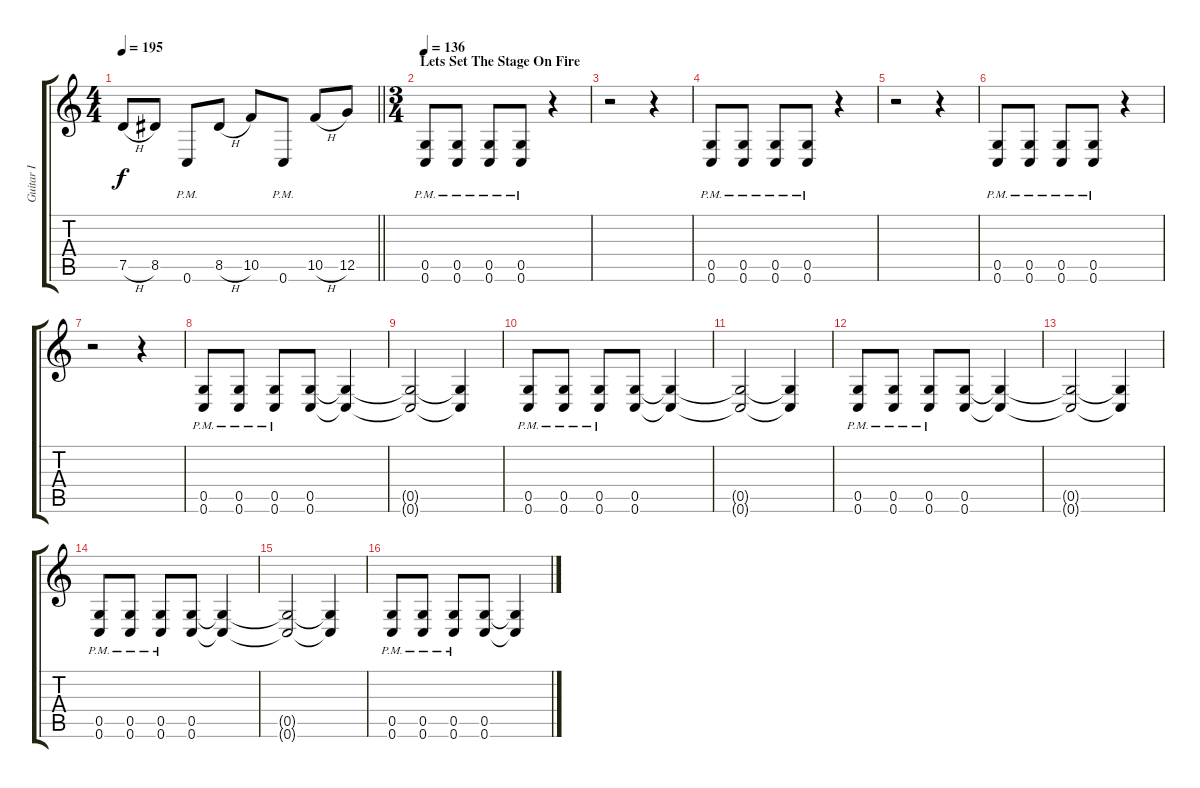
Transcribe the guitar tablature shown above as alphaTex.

\track ("Guitar I" "Guitar I") {instrument distortionguitar}
\staff {score tabs}
\tuning (D4 A3 F3 C3 G2 C2) {hide}
\ts (4 4)
\tempo 195
\clef g2
\barLineRight lightlight
\ks c
7.5{h}.8{dy f} 8.5.8 0.6{pm}.8 8.5{h}.8 10.5.8 0.6{pm}.8 10.5{h}.8 12.5.8 |
\ts (3 4)
\section ("" "Lets Set The Stage On Fire")
\tempo 136
(0.5{pm} 0.6{pm}).8 (0.5{pm} 0.6{pm}).8 (0.5{pm} 0.6{pm}).8 (0.5{pm} 0.6{pm}).8 r.4 |
r.2 r.4 |
(0.5{pm} 0.6{pm}).8 (0.5{pm} 0.6{pm}).8 (0.5{pm} 0.6{pm}).8 (0.5{pm} 0.6{pm}).8 r.4 |
r.2 r.4 |
(0.5{pm} 0.6{pm}).8 (0.5{pm} 0.6{pm}).8 (0.5{pm} 0.6{pm}).8 (0.5{pm} 0.6{pm}).8 r.4 |
r.2 r.4 |
(0.5{pm} 0.6{pm}).8 (0.5{pm} 0.6{pm}).8 (0.5{pm} 0.6{pm}).8 (0.5 0.6).8 (0.5{t} 0.6{t}).4 |
(0.5{t} 0.6{t}).2 (0.5{t} 0.6{t}).4 |
(0.5{pm} 0.6{pm}).8 (0.5{pm} 0.6{pm}).8 (0.5{pm} 0.6{pm}).8 (0.5 0.6).8 (0.5{t} 0.6{t}).4 |
(0.5{t} 0.6{t}).2 (0.5{t} 0.6{t}).4 |
(0.5{pm} 0.6{pm}).8 (0.5{pm} 0.6{pm}).8 (0.5{pm} 0.6{pm}).8 (0.5 0.6).8 (0.5{t} 0.6{t}).4 |
(0.5{t} 0.6{t}).2 (0.5{t} 0.6{t}).4 |
(0.5{pm} 0.6{pm}).8 (0.5{pm} 0.6{pm}).8 (0.5{pm} 0.6{pm}).8 (0.5 0.6).8 (0.5{t} 0.6{t}).4 |
(0.5{t} 0.6{t}).2 (0.5{t} 0.6{t}).4 |
(0.5{pm} 0.6{pm}).8 (0.5{pm} 0.6{pm}).8 (0.5{pm} 0.6{pm}).8 (0.5 0.6).8 (0.5{t} 0.6{t}).4
